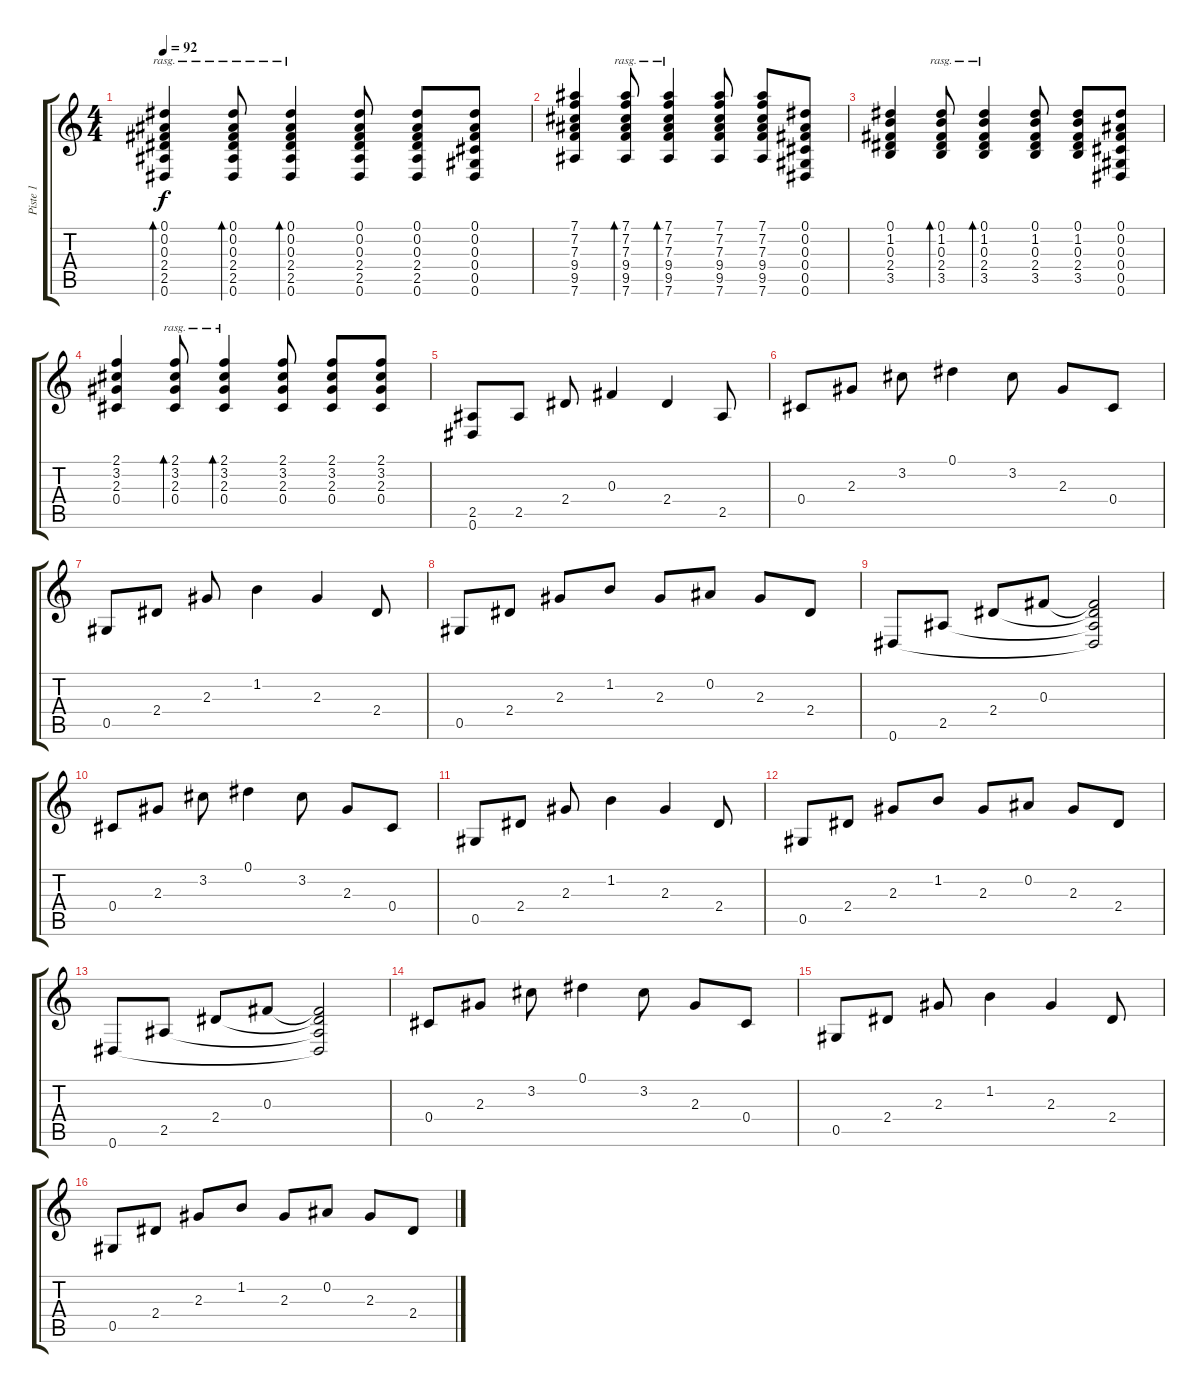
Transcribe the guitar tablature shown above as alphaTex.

\track ("Piste 1" "Piste 1") {instrument acousticguitarnylon}
\staff {score tabs}
\tuning (Eb4 Bb3 Gb3 Db3 Ab2 Eb2) {hide}
\ts (4 4)
\tempo 92
\clef g2
\ks c
(0.1 0.2 0.3 2.4 2.5 0.6).4{bd 30 rasg ii dy f instrument acousticguitarnylon} (0.1 0.2 0.3 2.4 2.5 0.6).8{bd 120 rasg ii} (0.1 0.2 0.3 2.4 2.5 0.6).4{bd 30 rasg ii} (0.1 0.2 0.3 2.4 2.5 0.6).8 (0.1 0.2 0.3 2.4 2.5 0.6).8 (0.1 0.2 0.3 0.4 0.5 0.6).8 |
(7.1 7.2 7.3 9.4 9.5 7.6).4 (7.1 7.2 7.3 9.4 9.5 7.6).8{bd 120 rasg ii} (7.1 7.2 7.3 9.4 9.5 7.6).4{bd 30 rasg ii} (7.1 7.2 7.3 9.4 9.5 7.6).8 (7.1 7.2 7.3 9.4 9.5 7.6).8 (0.1 0.2 0.3 0.4 0.5 0.6).8 |
(0.1 1.2 0.3 2.4 3.5).4 (0.1 1.2 0.3 2.4 3.5).8{bd 120 rasg ii} (0.1 1.2 0.3 2.4 3.5).4{bd 30 rasg ii} (0.1 1.2 0.3 2.4 3.5).8 (0.1 1.2 0.3 2.4 3.5).8 (0.1 0.2 0.3 0.4 0.5 0.6).8 |
(2.1 3.2 2.3 0.4).4 (2.1 3.2 2.3 0.4).8{bd 120 rasg ii} (2.1 3.2 2.3 0.4).4{bd 30 rasg ii} (2.1 3.2 2.3 0.4).8 (2.1 3.2 2.3 0.4).8 (2.1 3.2 2.3 0.4).8 |
(2.5 0.6).8 2.5.8 2.4.8 0.3.4 2.4.4 2.5.8 |
0.4.8 2.3.8 3.2.8 0.1.4 3.2.8 2.3.8 0.4.8 |
0.5.8 2.4.8 2.3.8 1.2.4 2.3.4 2.4.8 |
0.5.8 2.4.8 2.3.8 1.2.8 2.3.8 0.2.8 2.3.8 2.4.8 |
0.6.8 2.5.8 2.4.8 0.3.8 (0.3{t} 2.4{t} 2.5{t} 0.6{t}).2 |
0.4.8 2.3.8 3.2.8 0.1.4 3.2.8 2.3.8 0.4.8 |
0.5.8 2.4.8 2.3.8 1.2.4 2.3.4 2.4.8 |
0.5.8 2.4.8 2.3.8 1.2.8 2.3.8 0.2.8 2.3.8 2.4.8 |
0.6.8 2.5.8 2.4.8 0.3.8 (0.3{t} 2.4{t} 2.5{t} 0.6{t}).2 |
0.4.8 2.3.8 3.2.8 0.1.4 3.2.8 2.3.8 0.4.8 |
0.5.8 2.4.8 2.3.8 1.2.4 2.3.4 2.4.8 |
0.5.8 2.4.8 2.3.8 1.2.8 2.3.8 0.2.8 2.3.8 2.4.8
